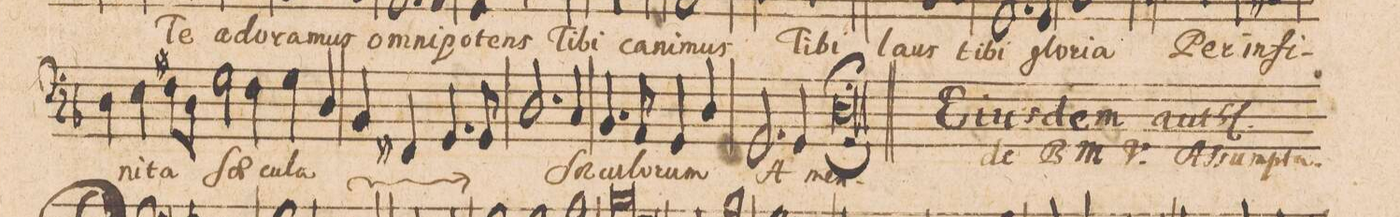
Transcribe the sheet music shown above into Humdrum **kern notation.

**kern	**text
*I"[Baſso]	*
*clefF4	*
*k[b-]	*
*met(C|)	*
*M2/1	*
4D\	-ni-
4E\	-ta
8F#X\L	Sae-
8D\J	.
2G\	.
4F#\	-cu-
4G\	-la
*	*ij
4D/	Sae-
=43-	=43-
4BB-/	.
4FF#X/	.
4.GG/	.
8GG/	-cu-
2.D/	-la
*	*Xij
4C/	Sae-
=44-	=44-
4.BB-/	-cu-
8AA/	.
4GG/	-lo-
4D/	.
2.GG/	-rum
4GG/	A-
=45-	=45-
0D\;;l	-men.
==	==
*-	*-
